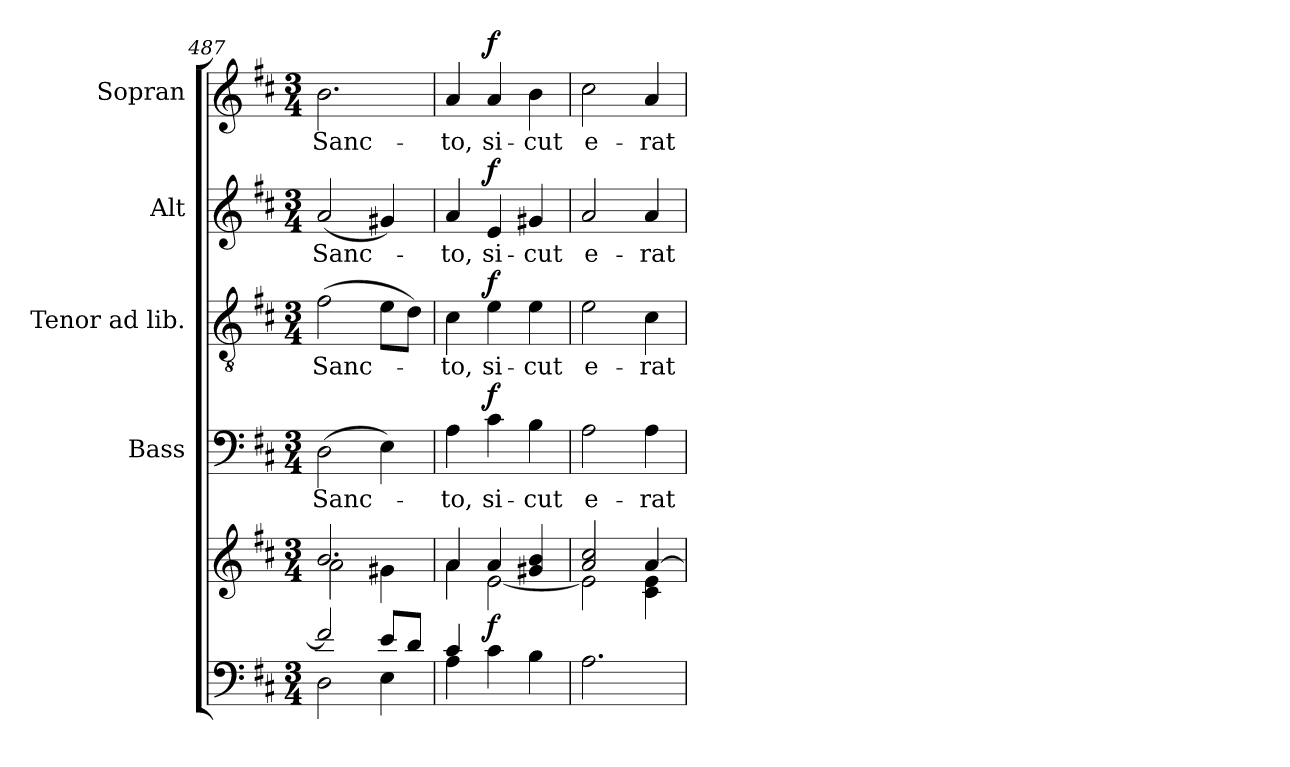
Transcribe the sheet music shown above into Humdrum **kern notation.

**kern	**kern	**dynam	**kern	**text	**dynam	**kern	**text	**dynam	**kern	**text	**dynam	**kern	**text	**dynam
*part5	*part5	*part5	*part4	*part4	*part4	*part3	*part3	*part3	*part2	*part2	*part2	*part1	*part1	*part1
*staff6	*staff5	*staff5/6	*staff4	*staff4	*staff4	*staff3	*staff3	*staff3	*staff2	*staff2	*staff2	*staff1	*staff1	*staff1
*	*	*	*I"Bass	*	*	*I"Tenor ad lib.	*	*	*I"Alt	*	*	*I"Sopran	*	*
*	*	*	*I'B.	*	*	*I'T.	*	*	*I'A.	*	*	*I'S.	*	*
*clefF4	*clefG2	*	*clefF4	*	*	*clefGv2	*	*	*clefG2	*	*	*clefG2	*	*
*k[f#c#]	*k[f#c#]	*	*k[f#c#]	*	*	*k[f#c#]	*	*	*k[f#c#]	*	*	*k[f#c#]	*	*
*D:	*D:	*	*D:	*	*	*D:	*	*	*D:	*	*	*D:	*	*
*M3/4	*M3/4	*	*M3/4	*	*	*M3/4	*	*	*M3/4	*	*	*M3/4	*	*
=487	=487	=487	=487	=487	=487	=487	=487	=487	=487	=487	=487	=487	=487	=487
*^	*^	*	*	*	*	*	*	*	*	*	*	*	*	*
!	!	!	!	!	!	!LO:LY:b	!	!	!LO:LY:b	!	!	!LO:LY:b	!	!	!LO:LY:b	!
2f#/]	2D\	2.b/	2a\	.	(>2D\	Sanc-	.	(>2f#\	Sanc-	.	(<2a/	Sanc-	.	2.b\	Sanc-	.
8e/L	4E\	.	4g#X\	.	4E\)	.	.	8e\L	.	.	4g#X/)	.	.	.	.	.
8d/J	.	.	.	.	.	.	.	8d\J)	.	.	.	.	.	.	.	.
=488	=488	=488	=488	=488	=488	=488	=488	=488	=488	=488	=488	=488	=488	=488	=488	=488
!	!	!	!	!	!	!LO:LY:b	!	!	!LO:LY:b	!	!	!LO:LY:b	!	!	!LO:LY:b	!
4c#/	4A\	4a/	4a\	.	4A\	-to,	.	4c#\	-to,	.	4a/	-to,	.	4a/	-to,	.
!	!	!	!	!LO:DY:b	!	!LO:LY:b	!LO:DY:a	!	!LO:LY:b	!LO:DY:a	!	!LO:LY:b	!LO:DY:a	!	!LO:LY:b	!LO:DY:a
2ryy	4c#\	4a/	[<2e\	f	4c#\	si-	f	4e\	si-	f	4e/	si-	f	4a/	si-	f
!	!	!	!	!	!	!LO:LY:b	!	!	!LO:LY:b	!	!	!LO:LY:b	!	!	!LO:LY:b	!
.	4B\	4g#X/ 4b/	.	.	4B\	-cut	.	4e\	-cut	.	4g#X/	-cut	.	4b\	-cut	.
=489	=489	=489	=489	=489	=489	=489	=489	=489	=489	=489	=489	=489	=489	=489	=489	=489
!	!	!	!	!	!	!LO:LY:b	!	!	!LO:LY:b	!	!	!LO:LY:b	!	!	!LO:LY:b	!
*v	*v	*	*	*	*	*	*	*	*	*	*	*	*	*	*	*
2.A\	2a/ 2cc#/	2e\]	.	2A\	e-	.	2e\	e-	.	2a/	e-	.	2cc#\	e-	.
!	!	!	!	!	!LO:LY:b	!	!	!LO:LY:b	!	!	!LO:LY:b	!	!	!LO:LY:b	!
.	[>4a/	4c#\ 4e\	.	4A\	-rat	.	4c#\	-rat	.	4a/	-rat	.	4a/	-rat	.
*	*v	*v	*	*	*	*	*	*	*	*	*	*	*	*	*
=	=	=	=	=	=	=	=	=	=	=	=	=	=	=
*-	*-	*-	*-	*-	*-	*-	*-	*-	*-	*-	*-	*-	*-	*-
